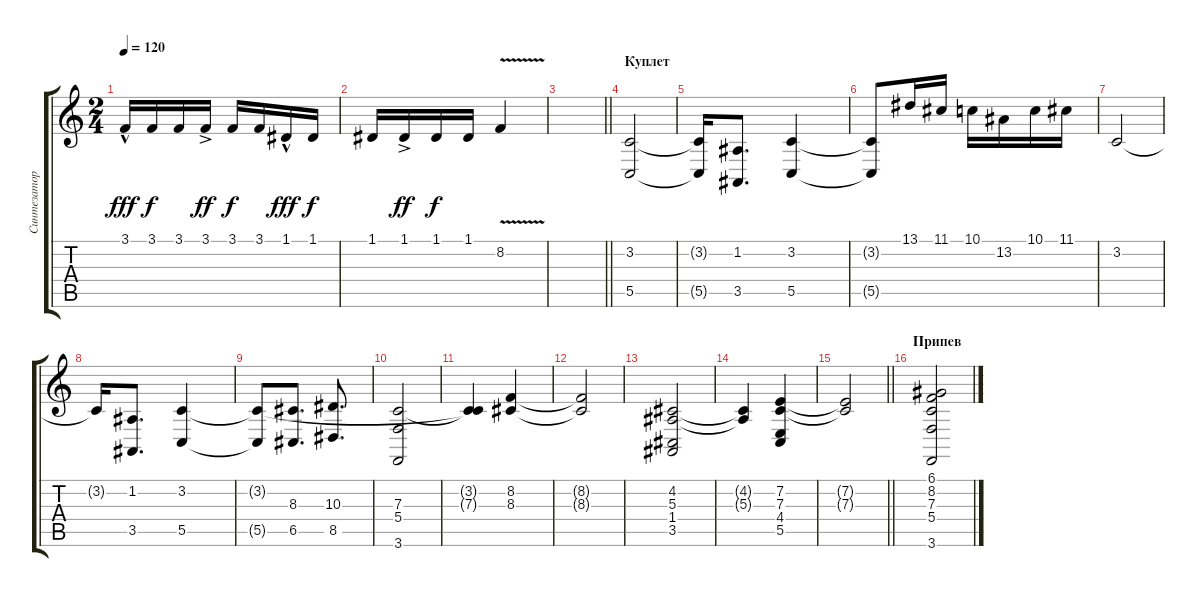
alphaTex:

\track ("Синтезатор" "Синтезатор") {instrument synthstrings1}
\staff {score tabs}
\tuning (D4 A3 F3 C3 G2 D2) {hide}
\ts (2 4)
\tempo 120
\clef g2
\ks c
3.1{hac}.16{dy fff} 3.1.16{dy f} 3.1.16 3.1{ac}.16{dy ff} 3.1.16{dy f} 3.1.16 1.1{hac}.16{dy fff} 1.1.16{dy f} |
1.1.16 1.1{ac}.16{dy ff} 1.1.16{dy f} 1.1.16 8.2{v}.4 |
\barLineRight lightlight
|
\section ("" "Куплет")
(3.2 5.5).2 |
(3.2{t} 5.5{t}).16 (1.2 3.5).8{d} (3.2 5.5).4 |
(3.2{t} 5.5{t}).8 13.1.16{volume 12} 11.1.16 10.1.16 13.2.16 10.1.16 11.1.16 |
3.2.2{volume 8} |
3.2{t}.16 (1.2 3.5).8{d} (3.2 5.5).4 |
(3.2{t} 5.5{t}).8 (8.3 6.5).8{d} (10.3 8.5).8{d} |
(7.3 5.4 3.6).2 |
(3.2{t} 7.3{t}).4 (8.2 8.3).4 |
(8.2{t} 8.3{t}).2 |
(4.2 5.3 1.4 3.5).2 |
(4.2{t} 5.3{t}).4 (7.2 7.3 4.4 5.5).4 |
\barLineRight lightlight
(7.2{t} 7.3{t}).2 |
\section ("" "Припев")
(6.1 8.2 7.3 5.4 3.6).2{volume 10}
